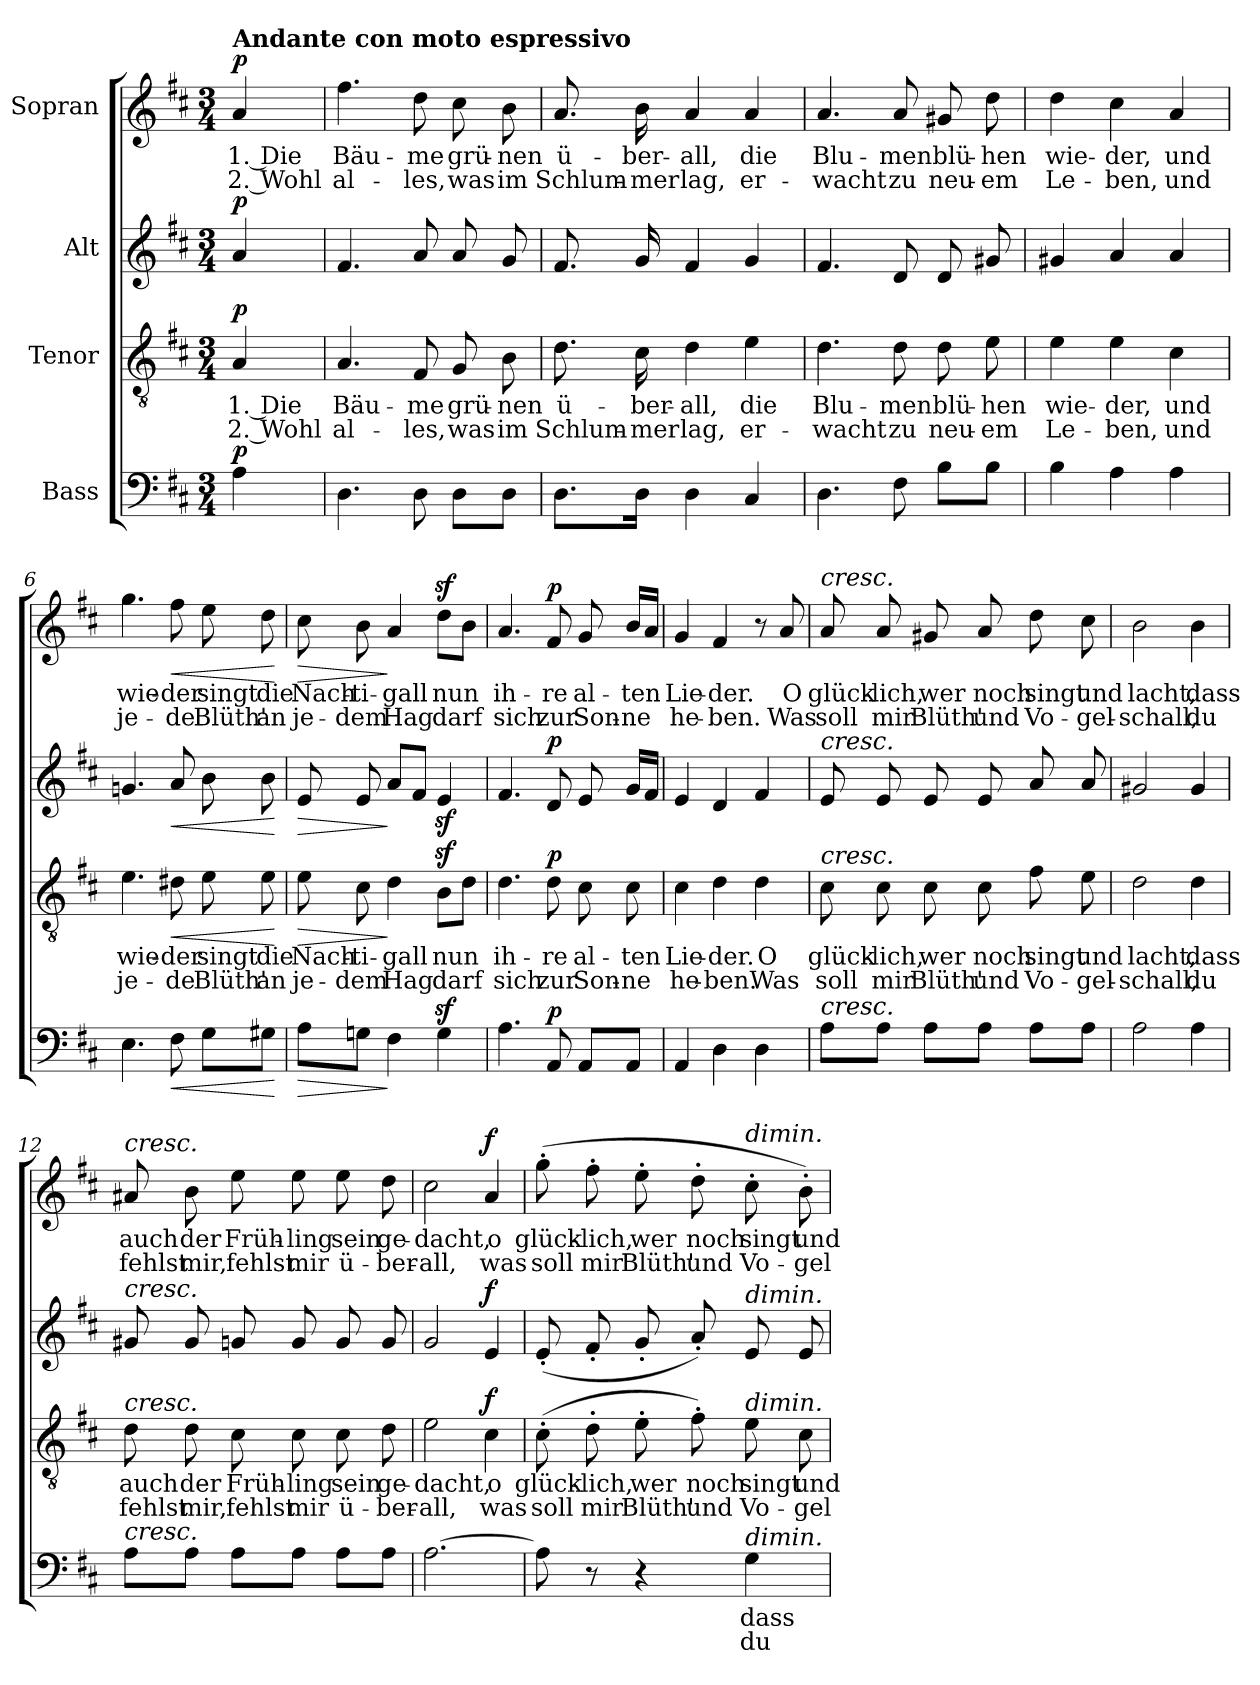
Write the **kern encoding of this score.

**kern	**text	**text	**dynam	**kern	**text	**text	**dynam	**kern	**dynam	**kern	**text	**text	**dynam
*part4	*part4	*part4	*part4	*part3	*part3	*part3	*part3	*part2	*part2	*part1	*part1	*part1	*part1
*staff4	*staff4	*staff4	*staff4	*staff3	*staff3	*staff3	*staff3	*staff2	*staff2	*staff1	*staff1	*staff1	*staff1
*I"Bass	*	*	*	*I"Tenor	*	*	*	*I"Alt	*	*I"Sopran	*	*	*
*clefF4	*	*	*	*clefGv2	*	*	*	*clefG2	*	*clefG2	*	*	*
*k[f#c#]	*	*	*	*k[f#c#]	*	*	*	*k[f#c#]	*	*k[f#c#]	*	*	*
*M3/4	*	*	*	*M3/4	*	*	*	*M3/4	*	*M3/4	*	*	*
=1	=1	=1	=1	=1	=1	=1	=1	=1	=1	=1	=1	=1	=1
!	!	!	!	!	!	!	!	!	!	!LO:TX:a:B:t=Andante con moto espressivo	!	!	!
!	!	!	!LO:DY:a	!	!	!	!LO:DY:a	!	!LO:DY:a	!	!	!	!LO:DY:a
4A\	.	.	p	4A/	1. Die	2. Wohl	p	4a/	p	4a/	1. Die	2. Wohl	p
=2	=2	=2	=2	=2	=2	=2	=2	=2	=2	=2	=2	=2	=2
4.D\	.	.	.	4.A/	Bäu-	al-	.	4.f#/	.	4.ff#\	Bäu-	al-	.
8D\	.	.	.	8F#/	-me	-les,	.	8a/	.	8dd\	-me	-les,	.
8D\L	.	.	.	8G/	grü-	was	.	8a/	.	8cc#\	grü-	was	.
8D\J	.	.	.	8B\	-nen	im	.	8g/	.	8b\	-nen	im	.
=3	=3	=3	=3	=3	=3	=3	=3	=3	=3	=3	=3	=3	=3
8.D\L	.	.	.	8.d\	ü-	Schlum-	.	8.f#/	.	8.a/	ü-	Schlum-	.
16D\Jk	.	.	.	16c#\	-ber-	-mer	.	16g/	.	16b\	-ber-	-mer	.
4D\	.	.	.	4d\	-all,	lag,	.	4f#/	.	4a/	-all,	lag,	.
4C#/	.	.	.	4e\	die	er-	.	4g/	.	4a/	die	er-	.
=4	=4	=4	=4	=4	=4	=4	=4	=4	=4	=4	=4	=4	=4
4.D\	.	.	.	4.d\	Blu-	-wacht	.	4.f#/	.	4.a/	Blu-	-wacht	.
8F#\	.	.	.	8d\	-men	zu	.	8d/	.	8a/	-men	zu	.
8B\L	.	.	.	8d\	blü-	neu-	.	8d/	.	8g#X/	blü-	neu-	.
8B\J	.	.	.	8e\	-hen	-em	.	8g#X/	.	8dd\	-hen	-em	.
=5	=5	=5	=5	=5	=5	=5	=5	=5	=5	=5	=5	=5	=5
4B\	.	.	.	4e\	wie-	Le-	.	4g#X/	.	4dd\	wie-	Le-	.
4A\	.	.	.	4e\	-der,	-ben,	.	4a/	.	4cc#\	-der,	-ben,	.
4A\	.	.	.	4c#\	und	und	.	4a/	.	4a/	und	und	.
!!LO:LB:g=z
=6	=6	=6	=6	=6	=6	=6	=6	=6	=6	=6	=6	=6	=6
4.E\	.	.	.	4.e\	wie-	je-	.	4.gn/	.	4.gg\	wie-	je-	.
!	!	!	!LO:HP:b	!	!	!	!LO:HP:b	!	!LO:HP:b	!	!	!	!LO:HP:b
8F#\	.	.	<	8d#X\	-der	-de	<	8a/	<	8ff#\	-der	-de	<
8G\L	.	.	.	8e\	singt	Blüth'	.	8b\	.	8ee\	singt	Blüth'	.
8G#X\J	.	.	.	8e\	die	an	.	8b\	.	8dd\	die	an	.
.	.	.	[	.	.	.	[	.	[	.	.	.	[
=7	=7	=7	=7	=7	=7	=7	=7	=7	=7	=7	=7	=7	=7
!	!	!	!LO:HP:b	!	!	!	!LO:HP:b	!	!LO:HP:b	!	!	!	!LO:HP:b
8A\L	.	.	>	8e\	Nach-	je-	>	8e/	>	8cc#\	Nach-	je-	>
8Gn\J	.	.	.	8c#\	-ti-	-dem	.	8e/	.	8b\	-ti-	-dem	.
4F#\	.	.	]	4d\	-gall	Hag	]	8a/L	]	4a/	-gall	Hag	]
.	.	.	.	.	.	.	.	8f#/J	.	.	.	.	.
4Gz>\	.	.	.	8Bz>\L	nun	darf	.	4ez>/	.	8ddz>\L	nun	darf	.
.	.	.	.	8d\J	.	.	.	.	.	8b\J	.	.	.
=8	=8	=8	=8	=8	=8	=8	=8	=8	=8	=8	=8	=8	=8
4.A\	.	.	.	4.d\	ih-	sich	.	4.f#/	.	4.a/	ih-	sich	.
!	!	!	!LO:DY:a	!	!	!	!LO:DY:a	!	!LO:DY:a	!	!	!	!LO:DY:a
8AA/	.	.	p	8d\	-re	zur	p	8d/	p	8f#/	-re	zur	p
8AA/L	.	.	.	8c#\	al-	Son-	.	8e/	.	8g/	al-	Son-	.
8AA/J	.	.	.	8c#\	-ten	-ne	.	16g/LL	.	16b/LL	-ten	-ne	.
.	.	.	.	.	.	.	.	16f#/JJ	.	16a/JJ	.	.	.
=9	=9	=9	=9	=9	=9	=9	=9	=9	=9	=9	=9	=9	=9
4AA/	.	.	.	4c#\	Lie-	he-	.	4e/	.	4g/	Lie-	he-	.
4D\	.	.	.	4d\	-der.	-ben.	.	4d/	.	4f#/	-der.	-ben.	.
4D\	.	.	.	4d\	O	Was	.	4f#/	.	8r	.	.	.
.	.	.	.	.	.	.	.	.	.	8a/	O	Was	.
!!LO:LB:g=z
=10	=10	=10	=10	=10	=10	=10	=10	=10	=10	=10	=10	=10	=10
!	!	!	!	!	!	!	!	!	!	!LO:TX:a:i:t=cresc.	!	!	!
!	!	!	!	!	!	!	!	!LO:TX:a:i:t=cresc.	!	!	!	!	!
!	!	!	!	!LO:TX:a:i:t=cresc.	!	!	!	!	!	!	!	!	!
!LO:TX:a:i:t=cresc.	!	!	!	!	!	!	!	!	!	!	!	!	!
8A\L	.	.	.	8c#\	glück-	soll	.	8e/	.	8a/	glück-	soll	.
8A\J	.	.	.	8c#\	-lich,	mir	.	8e/	.	8a/	-lich,	mir	.
8A\L	.	.	.	8c#\	wer	Blüth'	.	8e/	.	8g#X/	wer	Blüth'	.
8A\J	.	.	.	8c#\	noch	und	.	8e/	.	8a/	noch	und	.
8A\L	.	.	.	8f#\	singt	Vo-	.	8a/	.	8dd\	singt	Vo-	.
8A\J	.	.	.	8e\	und	-gel-	.	8a/	.	8cc#\	und	-gel-	.
=11	=11	=11	=11	=11	=11	=11	=11	=11	=11	=11	=11	=11	=11
2A\	.	.	.	2d\	lacht,	-schall,	.	2g#X/	.	2b\	lacht,	-schall,	.
4A\	.	.	.	4d\	dass	du	.	4g#/	.	4b\	dass	du	.
=12	=12	=12	=12	=12	=12	=12	=12	=12	=12	=12	=12	=12	=12
!	!	!	!	!	!	!	!	!	!	!LO:TX:a:i:t=cresc.	!	!	!
!	!	!	!	!	!	!	!	!LO:TX:a:i:t=cresc.	!	!	!	!	!
!	!	!	!	!LO:TX:a:i:t=cresc.	!	!	!	!	!	!	!	!	!
!LO:TX:a:i:t=cresc.	!	!	!	!	!	!	!	!	!	!	!	!	!
8A\L	.	.	.	8d\	auch	fehlst	.	8g#X/	.	8a#X/	auch	fehlst	.
8A\J	.	.	.	8d\	der	mir,	.	8g#/	.	8b\	der	mir,	.
8A\L	.	.	.	8c#\	Früh-	fehlst	.	8gn/	.	8ee\	Früh-	fehlst	.
8A\J	.	.	.	8c#\	-ling	mir	.	8g/	.	8ee\	-ling	mir	.
8A\L	.	.	.	8c#\	sein	ü-	.	8g/	.	8ee\	sein	ü-	.
8A\J	.	.	.	8d\	ge-	-ber-	.	8g/	.	8dd\	ge-	-ber-	.
=13	=13	=13	=13	=13	=13	=13	=13	=13	=13	=13	=13	=13	=13
[2.A\	.	.	.	2e\	-dacht,	-all,	.	2g/	.	2cc#\	-dacht,	-all,	.
!	!	!	!	!	!	!	!LO:DY:a	!	!LO:DY:a	!	!	!	!LO:DY:a
.	.	.	.	4c#\	o	was	f	4e/	f	4a/	o	was	f
!!LO:PB:g=z
=14	=14	=14	=14	=14	=14	=14	=14	=14	=14	=14	=14	=14	=14
8A\]	.	.	.	(8c#'\	glück-	soll	.	(8e'/	.	(8gg'\	glück-	soll	.
8r	.	.	.	8d'\	-lich,	mir	.	8f#'/	.	8ff#'\	-lich,	mir	.
4r	.	.	.	8e'\	wer	Blüth'	.	8g'/	.	8ee'\	wer	Blüth'	.
.	.	.	.	8f#'\)	noch	und	.	8a'/)	.	8dd'\	noch	und	.
!	!	!	!	!	!	!	!	!	!	!LO:TX:a:i:t=dimin.	!	!	!
!	!	!	!	!	!	!	!	!LO:TX:a:i:t=dimin.	!	!	!	!	!
!	!	!	!	!LO:TX:a:i:t=dimin.	!	!	!	!	!	!	!	!	!
!LO:TX:a:i:t=dimin.	!	!	!	!	!	!	!	!	!	!	!	!	!
4G\	dass	du	.	8e\	singt	Vo-	.	8e/	.	8cc#'\	singt	Vo-	.
.	.	.	.	8c#\	und	-gel-	.	8e/	.	8b'\)	und	-gel-	.
=	=	=	=	=	=	=	=	=	=	=	=	=	=
*-	*-	*-	*-	*-	*-	*-	*-	*-	*-	*-	*-	*-	*-
